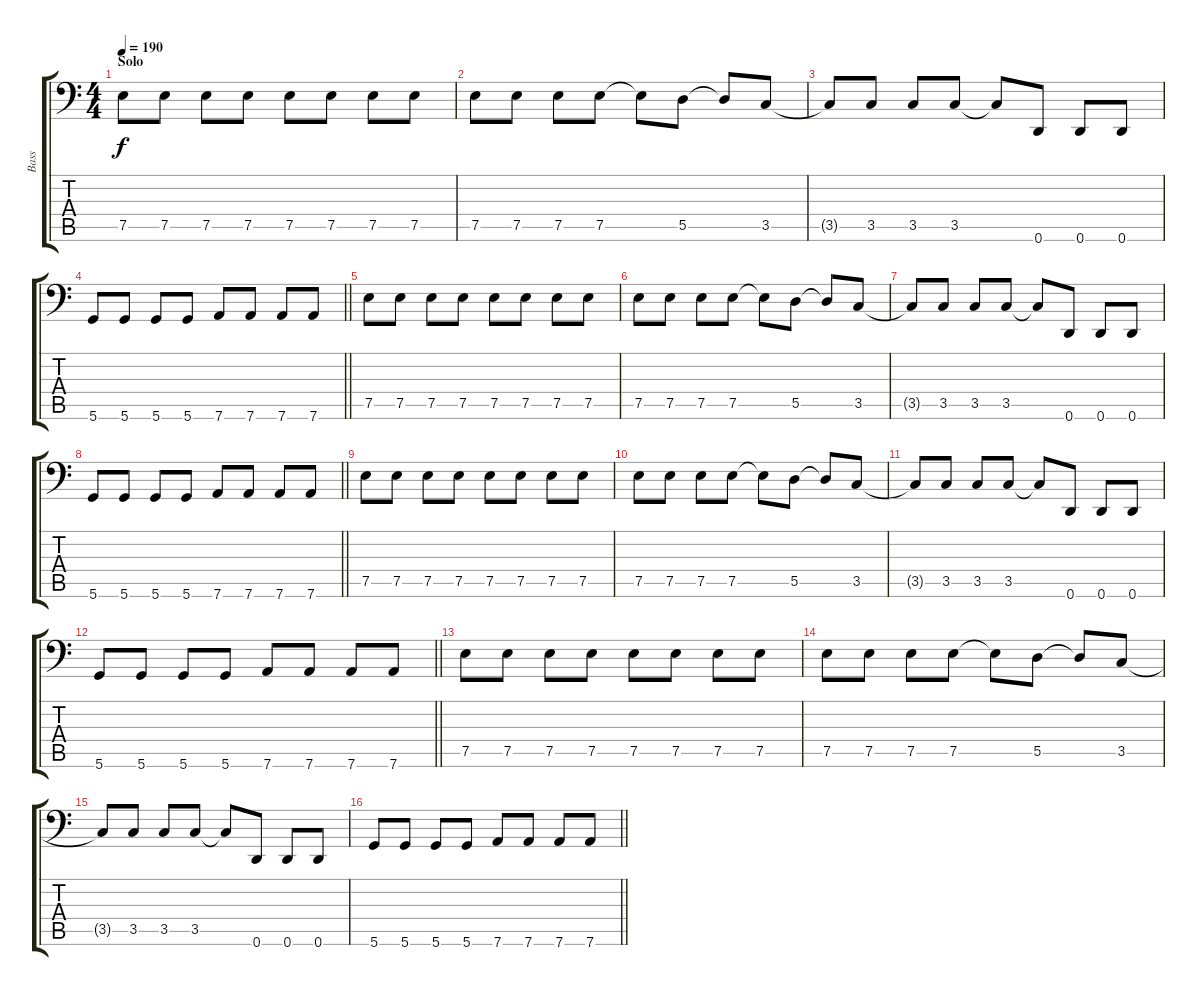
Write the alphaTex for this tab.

\track ("Bass" "Bass") {instrument electricbasspick}
\staff {score tabs}
\tuning (E3 B2 G2 D2 A1 D1) {hide}
\ts (4 4)
\section ("" "Solo")
\tempo 190
\clef f4
\ks c
7.5.8{dy f} 7.5.8 7.5.8 7.5.8 7.5.8 7.5.8 7.5.8 7.5.8 |
7.5.8 7.5.8 7.5.8 7.5.8 7.5{t}.8 5.5.8 5.5{t}.8 3.5.8 |
3.5{t}.8 3.5.8 3.5.8 3.5.8 3.5{t}.8 0.6.8 0.6.8 0.6.8 |
\barLineRight lightlight
5.6.8 5.6.8 5.6.8 5.6.8 7.6.8 7.6.8 7.6.8 7.6.8 |
7.5.8 7.5.8 7.5.8 7.5.8 7.5.8 7.5.8 7.5.8 7.5.8 |
7.5.8 7.5.8 7.5.8 7.5.8 7.5{t}.8 5.5.8 5.5{t}.8 3.5.8 |
3.5{t}.8 3.5.8 3.5.8 3.5.8 3.5{t}.8 0.6.8 0.6.8 0.6.8 |
\barLineRight lightlight
5.6.8 5.6.8 5.6.8 5.6.8 7.6.8 7.6.8 7.6.8 7.6.8 |
7.5.8 7.5.8 7.5.8 7.5.8 7.5.8 7.5.8 7.5.8 7.5.8 |
7.5.8 7.5.8 7.5.8 7.5.8 7.5{t}.8 5.5.8 5.5{t}.8 3.5.8 |
3.5{t}.8 3.5.8 3.5.8 3.5.8 3.5{t}.8 0.6.8 0.6.8 0.6.8 |
\barLineRight lightlight
5.6.8 5.6.8 5.6.8 5.6.8 7.6.8 7.6.8 7.6.8 7.6.8 |
7.5.8 7.5.8 7.5.8 7.5.8 7.5.8 7.5.8 7.5.8 7.5.8 |
7.5.8 7.5.8 7.5.8 7.5.8 7.5{t}.8 5.5.8 5.5{t}.8 3.5.8 |
3.5{t}.8 3.5.8 3.5.8 3.5.8 3.5{t}.8 0.6.8 0.6.8 0.6.8 |
\barLineRight lightlight
5.6.8 5.6.8 5.6.8 5.6.8 7.6.8 7.6.8 7.6.8 7.6.8
